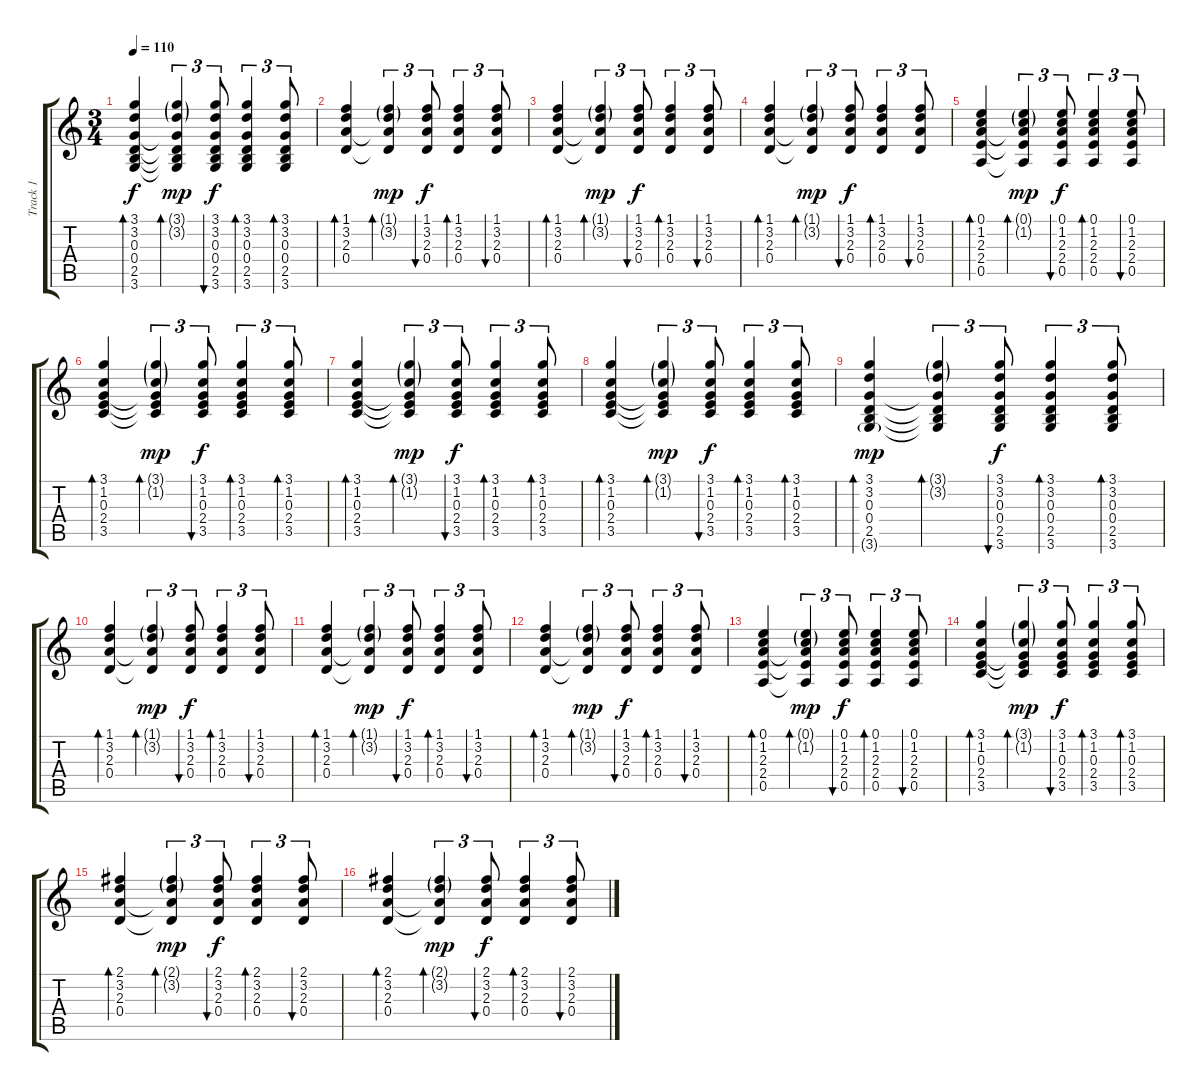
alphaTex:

\track ("Track 1" "Track 1") {instrument acousticguitarsteel}
\staff {score tabs}
\tuning (E4 B3 G3 D3 A2 E2) {hide}
\ts (3 4)
\tempo 110
\clef g2
\ks c
(3.1 3.2 0.3 0.4 2.5 3.6).4{bd 120 dy f} (3.1{g} 3.2{g} 0.3{t} 0.4{t} 2.5{t} 3.6{t}).4{tu (3 2) bd 60 dy mp} (3.1 3.2 0.3 0.4 2.5 3.6).8{tu (3 2) bu 60 dy f} (3.1 3.2 0.3 0.4 2.5 3.6).4{tu (3 2) bd 60} (3.1 3.2 0.3 0.4 2.5 3.6).8{tu (3 2) bd 60} |
(1.1 3.2 2.3 0.4).4{bd 120} (1.1{g} 3.2{g} 2.3{t} 0.4{t}).4{tu (3 2) bd 60 dy mp} (1.1 3.2 2.3 0.4).8{tu (3 2) bu 60 dy f} (1.1 3.2 2.3 0.4).4{tu (3 2) bd 60} (1.1 3.2 2.3 0.4).8{tu (3 2) bu 60} |
(1.1 3.2 2.3 0.4).4{bd 120} (1.1{g} 3.2{g} 2.3{t} 0.4{t}).4{tu (3 2) bd 60 dy mp} (1.1 3.2 2.3 0.4).8{tu (3 2) bu 60 dy f} (1.1 3.2 2.3 0.4).4{tu (3 2) bd 60} (1.1 3.2 2.3 0.4).8{tu (3 2) bu 60} |
(1.1 3.2 2.3 0.4).4{bd 120} (1.1{g} 3.2{g} 2.3{t} 0.4{t}).4{tu (3 2) bd 60 dy mp} (1.1 3.2 2.3 0.4).8{tu (3 2) bu 60 dy f} (1.1 3.2 2.3 0.4).4{tu (3 2) bd 60} (1.1 3.2 2.3 0.4).8{tu (3 2) bu 60} |
(0.1 1.2 2.3 2.4 0.5).4{bd 120} (0.1{g} 1.2{g} 2.3{t} 2.4{t} 0.5{t}).4{tu (3 2) bd 60 dy mp} (0.1 1.2 2.3 2.4 0.5).8{tu (3 2) bu 60 dy f} (0.1 1.2 2.3 2.4 0.5).4{tu (3 2) bd 60} (0.1 1.2 2.3 2.4 0.5).8{tu (3 2) bu 60} |
(3.1 1.2 0.3 2.4 3.5).4{bd 120} (3.1{g} 1.2{g} 0.3{t} 2.4{t} 3.5{t}).4{tu (3 2) bd 60 dy mp} (3.1 1.2 0.3 2.4 3.5).8{tu (3 2) bu 60 dy f} (3.1 1.2 0.3 2.4 3.5).4{tu (3 2) bd 60} (3.1 1.2 0.3 2.4 3.5).8{tu (3 2) bd 60} |
(3.1 1.2 0.3 2.4 3.5).4{bd 120} (3.1{g} 1.2{g} 0.3{t} 2.4{t} 3.5{t}).4{tu (3 2) bd 60 dy mp} (3.1 1.2 0.3 2.4 3.5).8{tu (3 2) bu 60 dy f} (3.1 1.2 0.3 2.4 3.5).4{tu (3 2) bd 60} (3.1 1.2 0.3 2.4 3.5).8{tu (3 2) bd 60} |
(3.1 1.2 0.3 2.4 3.5).4{bd 120} (3.1{g} 1.2{g} 0.3{t} 2.4{t} 3.5{t}).4{tu (3 2) bd 60 dy mp} (3.1 1.2 0.3 2.4 3.5).8{tu (3 2) bu 60 dy f} (3.1 1.2 0.3 2.4 3.5).4{tu (3 2) bd 60} (3.1 1.2 0.3 2.4 3.5).8{tu (3 2) bd 60} |
(3.1 3.2 0.3 0.4 2.5 3.6{g}).4{bd 120 dy mp} (3.1{g} 3.2{g} 0.3{t} 0.4{t} 2.5{t} 3.6{t}).4{tu (3 2) bd 60} (3.1 3.2 0.3 0.4 2.5 3.6).8{tu (3 2) bu 60 dy f} (3.1 3.2 0.3 0.4 2.5 3.6).4{tu (3 2) bd 60} (3.1 3.2 0.3 0.4 2.5 3.6).8{tu (3 2) bd 60} |
(1.1 3.2 2.3 0.4).4{bd 120} (1.1{g} 3.2{g} 2.3{t} 0.4{t}).4{tu (3 2) bd 60 dy mp} (1.1 3.2 2.3 0.4).8{tu (3 2) bu 60 dy f} (1.1 3.2 2.3 0.4).4{tu (3 2) bd 60} (1.1 3.2 2.3 0.4).8{tu (3 2) bu 60} |
(1.1 3.2 2.3 0.4).4{bd 120} (1.1{g} 3.2{g} 2.3{t} 0.4{t}).4{tu (3 2) bd 60 dy mp} (1.1 3.2 2.3 0.4).8{tu (3 2) bu 60 dy f} (1.1 3.2 2.3 0.4).4{tu (3 2) bd 60} (1.1 3.2 2.3 0.4).8{tu (3 2) bu 60} |
(1.1 3.2 2.3 0.4).4{bd 120} (1.1{g} 3.2{g} 2.3{t} 0.4{t}).4{tu (3 2) bd 60 dy mp} (1.1 3.2 2.3 0.4).8{tu (3 2) bu 60 dy f} (1.1 3.2 2.3 0.4).4{tu (3 2) bd 60} (1.1 3.2 2.3 0.4).8{tu (3 2) bu 60} |
(0.1 1.2 2.3 2.4 0.5).4{bd 120} (0.1{g} 1.2{g} 2.3{t} 2.4{t} 0.5{t}).4{tu (3 2) bd 60 dy mp} (0.1 1.2 2.3 2.4 0.5).8{tu (3 2) bu 60 dy f} (0.1 1.2 2.3 2.4 0.5).4{tu (3 2) bd 60} (0.1 1.2 2.3 2.4 0.5).8{tu (3 2) bu 60} |
(3.1 1.2 0.3 2.4 3.5).4{bd 120} (3.1{g} 1.2{g} 0.3{t} 2.4{t} 3.5{t}).4{tu (3 2) bd 60 dy mp} (3.1 1.2 0.3 2.4 3.5).8{tu (3 2) bu 60 dy f} (3.1 1.2 0.3 2.4 3.5).4{tu (3 2) bd 60} (3.1 1.2 0.3 2.4 3.5).8{tu (3 2) bd 60} |
(2.1 3.2 2.3 0.4).4{bd 120} (2.1{g} 3.2{g} 2.3{t} 0.4{t}).4{tu (3 2) bd 60 dy mp} (2.1 3.2 2.3 0.4).8{tu (3 2) bu 60 dy f} (2.1 3.2 2.3 0.4).4{tu (3 2) bd 60} (2.1 3.2 2.3 0.4).8{tu (3 2) bu 60} |
(2.1 3.2 2.3 0.4).4{bd 120} (2.1{g} 3.2{g} 2.3{t} 0.4{t}).4{tu (3 2) bd 60 dy mp} (2.1 3.2 2.3 0.4).8{tu (3 2) bu 60 dy f} (2.1 3.2 2.3 0.4).4{tu (3 2) bd 60} (2.1 3.2 2.3 0.4).8{tu (3 2) bu 60}
